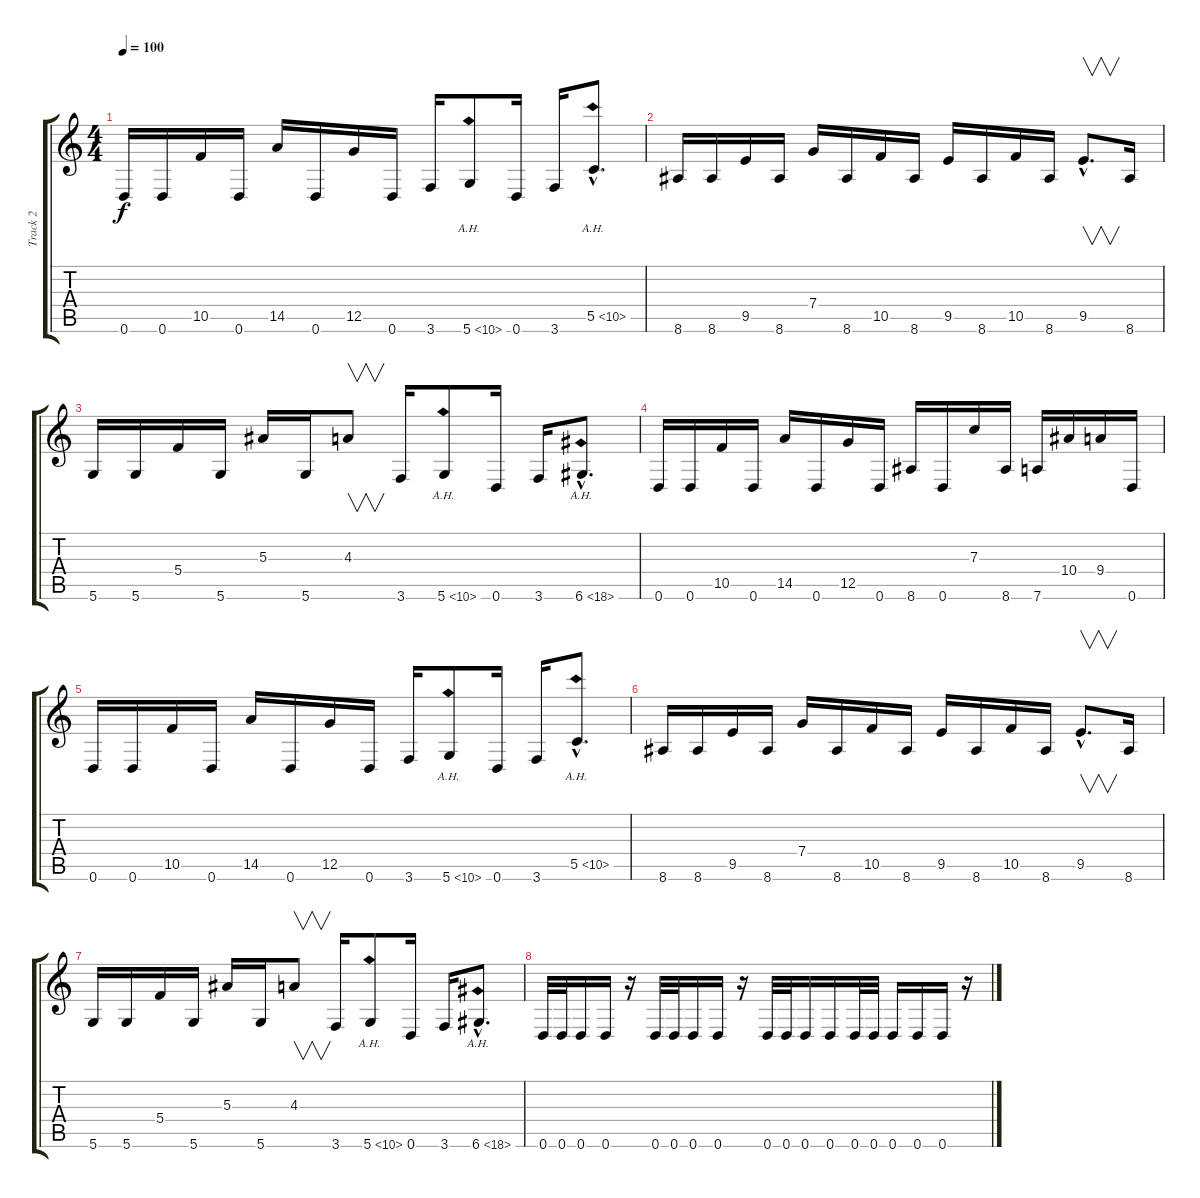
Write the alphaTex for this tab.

\track ("Track 2" "Track 2") {instrument distortionguitar}
\staff {score tabs}
\tuning (D4 A3 F3 C3 G2 D2) {hide}
\ts (4 4)
\tempo 100
\clef g2
\ks c
0.6.16{dy f} 0.6.16 10.5.16 0.6.16 14.5.16 0.6.16 12.5.16 0.6.16 3.6.16 5.6{be (hold 0 0 60 0) ah 5}.8{instrument guitarharmonics} 0.6.16{instrument distortionguitar} 3.6.16 5.5{be (hold 0 0 60 0) ah 5 hac}.8{d instrument guitarharmonics} |
8.6.16{instrument distortionguitar} 8.6.16 9.5.16 8.6.16 7.4.16 8.6.16 10.5.16 8.6.16 9.5.16 8.6.16 10.5.16 8.6.16 9.5{hac}.8{v d} 8.6.16 |
5.6.16 5.6.16 5.4.16 5.6.16 5.3.16 5.6.16 4.3.8{v} 3.6.16 5.6{be (hold 0 0 60 0) ah 5}.8{instrument guitarharmonics} 0.6.16{instrument distortionguitar} 3.6.16 6.6{be (hold 0 0 60 0) ah 12 hac}.8{d instrument guitarharmonics} |
0.6.16{instrument distortionguitar} 0.6.16 10.5.16 0.6.16 14.5.16 0.6.16 12.5.16 0.6.16 8.6.16 0.6.16 7.3.16 8.6.16 7.6.16 10.4.16 9.4.16 0.6.16 |
0.6.16 0.6.16 10.5.16 0.6.16 14.5.16 0.6.16 12.5.16 0.6.16 3.6.16 5.6{be (hold 0 0 60 0) ah 5}.8{instrument guitarharmonics} 0.6.16{instrument distortionguitar} 3.6.16 5.5{be (hold 0 0 60 0) ah 5 hac}.8{d instrument guitarharmonics} |
8.6.16{instrument distortionguitar} 8.6.16 9.5.16 8.6.16 7.4.16 8.6.16 10.5.16 8.6.16 9.5.16 8.6.16 10.5.16 8.6.16 9.5{hac}.8{v d} 8.6.16 |
5.6.16 5.6.16 5.4.16 5.6.16 5.3.16 5.6.16 4.3.8{v} 3.6.16 5.6{be (hold 0 0 60 0) ah 5}.8{instrument guitarharmonics} 0.6.16{instrument distortionguitar} 3.6.16 6.6{be (hold 0 0 60 0) ah 12 hac}.8{d instrument guitarharmonics} |
0.6.32{instrument distortionguitar} 0.6.32 0.6.16 0.6.16 r.16 0.6.32 0.6.32 0.6.16 0.6.16 r.16 0.6.32 0.6.32 0.6.16 0.6.16 0.6.32 0.6.32 0.6.16 0.6.16 0.6.16 r.16
